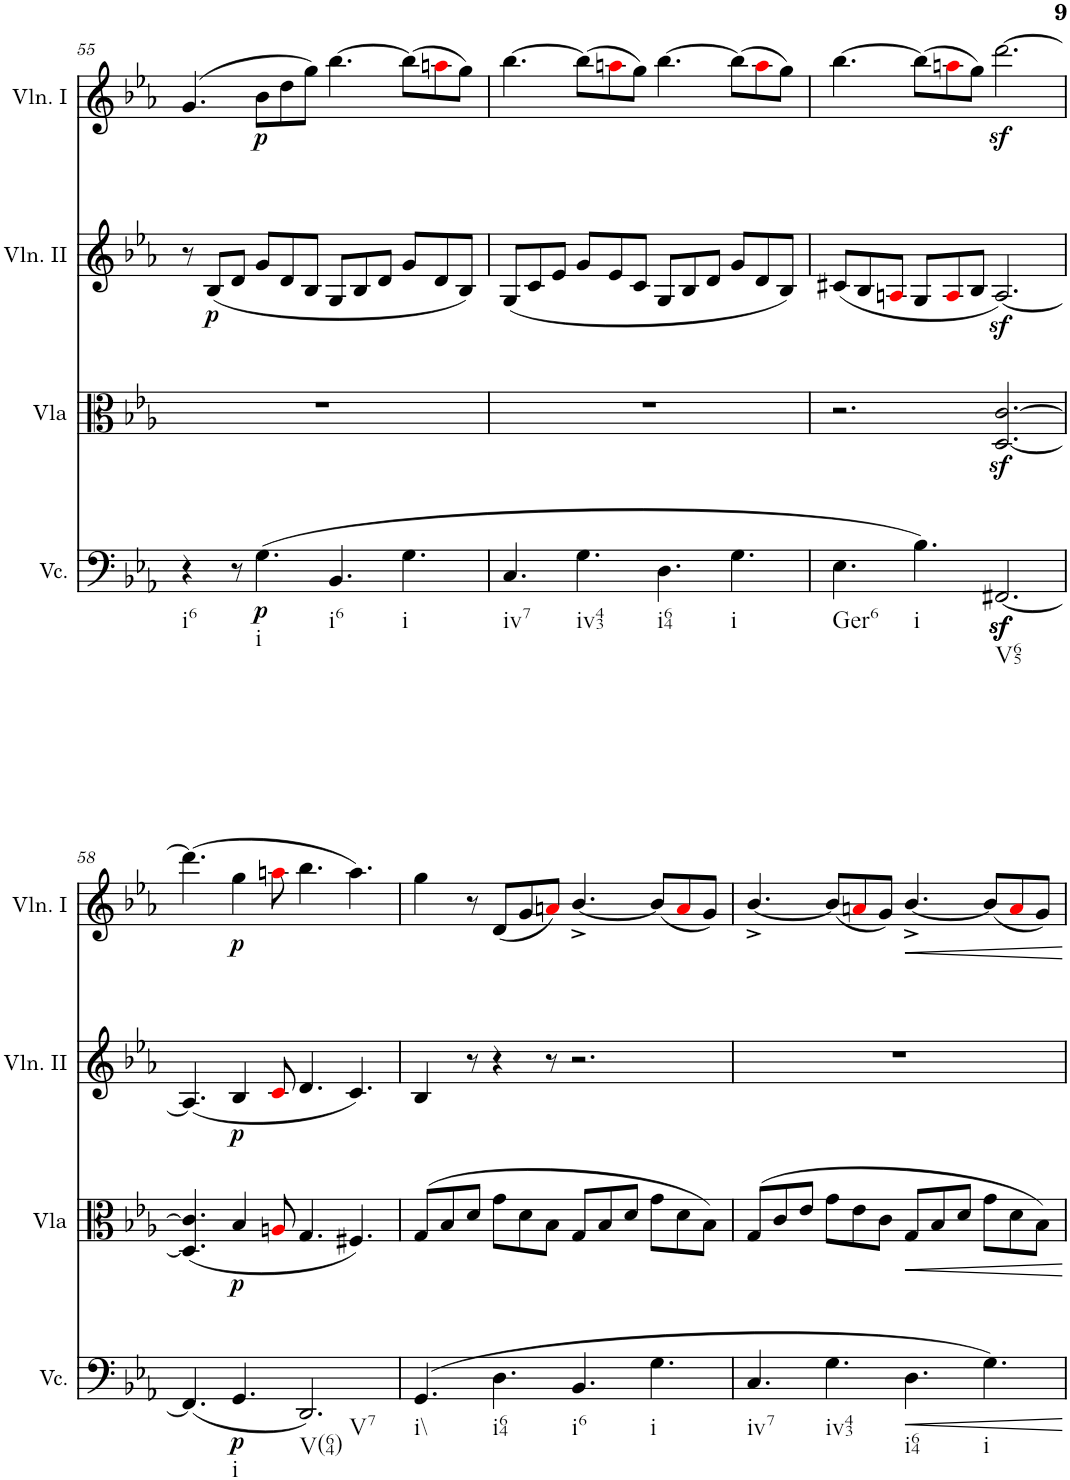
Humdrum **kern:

**kern	**dynam	**kern	**dynam	**kern	**dynam	**kern	**dynam
*part4	*part4	*part3	*part3	*part2	*part2	*part1	*part1
*staff4	*staff4	*staff3	*staff3	*staff2	*staff2	*staff1	*staff1
*I"Violoncello	*	*I"Viola	*	*I"Violino II	*	*I"Violino I	*
*I'Vc.	*	*I'Vla	*	*I'Vln. II	*	*I'Vln. I	*
!!LO:PB:g=z
*clefF4	*	*clefC3	*	*clefG2	*	*clefG2	*
*k[b-e-a-]	*	*k[b-e-a-]	*	*k[b-e-a-]	*	*k[b-e-a-]	*
*M12/8	*	*M12/8	*	*M12/8	*	*M12/8	*
=55	=55	=55	=55	=55	=55	=55	=55
!LO:TX:b:t=i6	!	!	!	!	!	!	!
4r	.	1.r	.	8r	.	(>4.g/	.
!	!	!	!	!	!LO:DY:b	!	!
.	.	.	.	(<8B-/L	p	.	.
8r	.	.	.	8d/J	.	.	.
!LO:TX:b:t=i	!	!	!	!	!	!	!
!	!LO:DY:b	!	!	!	!	!	!LO:DY:b
(>4.G\	p	.	.	8g/L	.	8b-\L	p
.	.	.	.	8d/	.	8dd\	.
.	.	.	.	8B-/J	.	8gg\J)	.
!LO:TX:b:t=i6	!	!	!	!	!	!	!
4.BB-/	.	.	.	8G/L	.	[4.bb-\	.
.	.	.	.	8B-/	.	.	.
.	.	.	.	8d/J	.	.	.
!LO:TX:b:t=i	!	!	!	!	!	!	!
4.G\	.	.	.	8g/L	.	(>8bb-\L]	.
.	.	.	.	8d/	.	8aani\	.
.	.	.	.	8B-/J)	.	8gg\J)	.
=56	=56	=56	=56	=56	=56	=56	=56
!LO:TX:b:t=iv7	!	!	!	!	!	!	!
4.C/	.	1.r	.	(<8G/L	.	[4.bb-\	.
.	.	.	.	8c/	.	.	.
.	.	.	.	8e-/J	.	.	.
!LO:TX:b:t=iv43	!	!	!	!	!	!	!
4.G\	.	.	.	8g/L	.	(>8bb-\L]	.
.	.	.	.	8e-/	.	8aani\	.
.	.	.	.	8c/J	.	8gg\J)	.
!LO:TX:b:t=i64	!	!	!	!	!	!	!
4.D\	.	.	.	8G/L	.	[4.bb-\	.
.	.	.	.	8B-/	.	.	.
.	.	.	.	8d/J	.	.	.
!LO:TX:b:t=i	!	!	!	!	!	!	!
4.G\	.	.	.	8g/L	.	(>8bb-\L]	.
.	.	.	.	8d/	.	8aai\	.
.	.	.	.	8B-/J)	.	8gg\J)	.
=57	=57	=57	=57	=57	=57	=57	=57
!LO:TX:b:t=Ger6	!	!	!	!	!	!	!
4.E-\	.	2.r	.	(<8c#X/L	.	[4.bb-\	.
.	.	.	.	8B-/	.	.	.
.	.	.	.	8Ani/J	.	.	.
!LO:TX:b:t=i	!	!	!	!	!	!	!
4.B-\)	.	.	.	8G/L	.	(>8bb-\L]	.
.	.	.	.	8Ai/	.	8aani\	.
.	.	.	.	8B-/J	.	8gg\J)	.
!LO:TX:b:t=V65	!	!	!	!	!	!	!
[2.FF#Xz</	.	[2.D/z< [2.c/z<	.	[2.Az</)	.	[2.dddz<\	.
!!LO:LB:g=z
=58	=58	=58	=58	=58	=58	=58	=58
(<4.FF#/]	.	(<4.D/] 4.c/]	.	(<4.A/]	.	(>4.ddd\]	.
!LO:TX:b:t=i	!	!	!	!	!	!	!
!	!LO:DY:b	!	!LO:DY:b	!	!LO:DY:b	!	!LO:DY:b
4.GG/	p	4B-/	p	4B-/	p	4gg\	p
.	.	8Ani/	.	8ci/	.	8aani\	.
!LO:TX:b:t=V(64)	!	!	!	!	!	!	!
!LO:TX:b:t=V7	!	!	!	!	!	!	!
2.DD/)	.	4.G/	.	4.d/	.	4.bb-\	.
.	.	4.F#X/)	.	4.c/)	.	4.aa\)	.
=59	=59	=59	=59	=59	=59	=59	=59
!LO:TX:b:t=i\\	!	!	!	!	!	!	!
(>4.GG/	.	(>8G/L	.	4B-/	.	4gg\	.
.	.	8B-/	.	.	.	.	.
.	.	8d/J	.	8r	.	8r	.
!LO:TX:b:t=i64	!	!	!	!	!	!	!
4.D\	.	8g\L	.	4r	.	(<8d/L	.
.	.	8d\	.	.	.	8g/	.
.	.	8B-\J	.	8r	.	8ani/J)	.
!LO:TX:b:t=i6	!	!	!	!	!	!	!
4.BB-/	.	8G/L	.	2.r	.	[4.b-^/	.
.	.	8B-/	.	.	.	.	.
.	.	8d/J	.	.	.	.	.
!LO:TX:b:t=i	!	!	!	!	!	!	!
4.G\	.	8g\L	.	.	.	(<8b-/L]	.
.	.	8d\	.	.	.	8ai/	.
.	.	8B-\J)	.	.	.	8g/J)	.
=60	=60	=60	=60	=60	=60	=60	=60
!LO:TX:b:t=iv7	!	!	!	!	!	!	!
4.C/	.	(>8G/L	.	1.r	.	[4.b-^/	.
.	.	8c/	.	.	.	.	.
.	.	8e-/J	.	.	.	.	.
!LO:TX:b:t=iv43	!	!	!	!	!	!	!
4.G\	.	8g\L	.	.	.	(<8b-/L]	.
.	.	8e-\	.	.	.	8ani/	.
.	.	8c\J	.	.	.	8g/J)	.
!LO:TX:b:t=i64	!	!	!	!	!	!	!
4.D\	.	8G/L	.	.	.	[4.b-^/	.
.	.	8B-/	.	.	.	.	.
.	.	8d/J	.	.	.	.	.
!LO:TX:b:t=i	!	!	!	!	!	!	!
4.G\)	.	8g\L	.	.	.	(<8b-/L]	.
.	.	8d\	.	.	.	8ai/	.
.	.	8B-\J)	.	.	.	8g/J)	.
=	=	=	=	=	=	=	=
*-	*-	*-	*-	*-	*-	*-	*-
